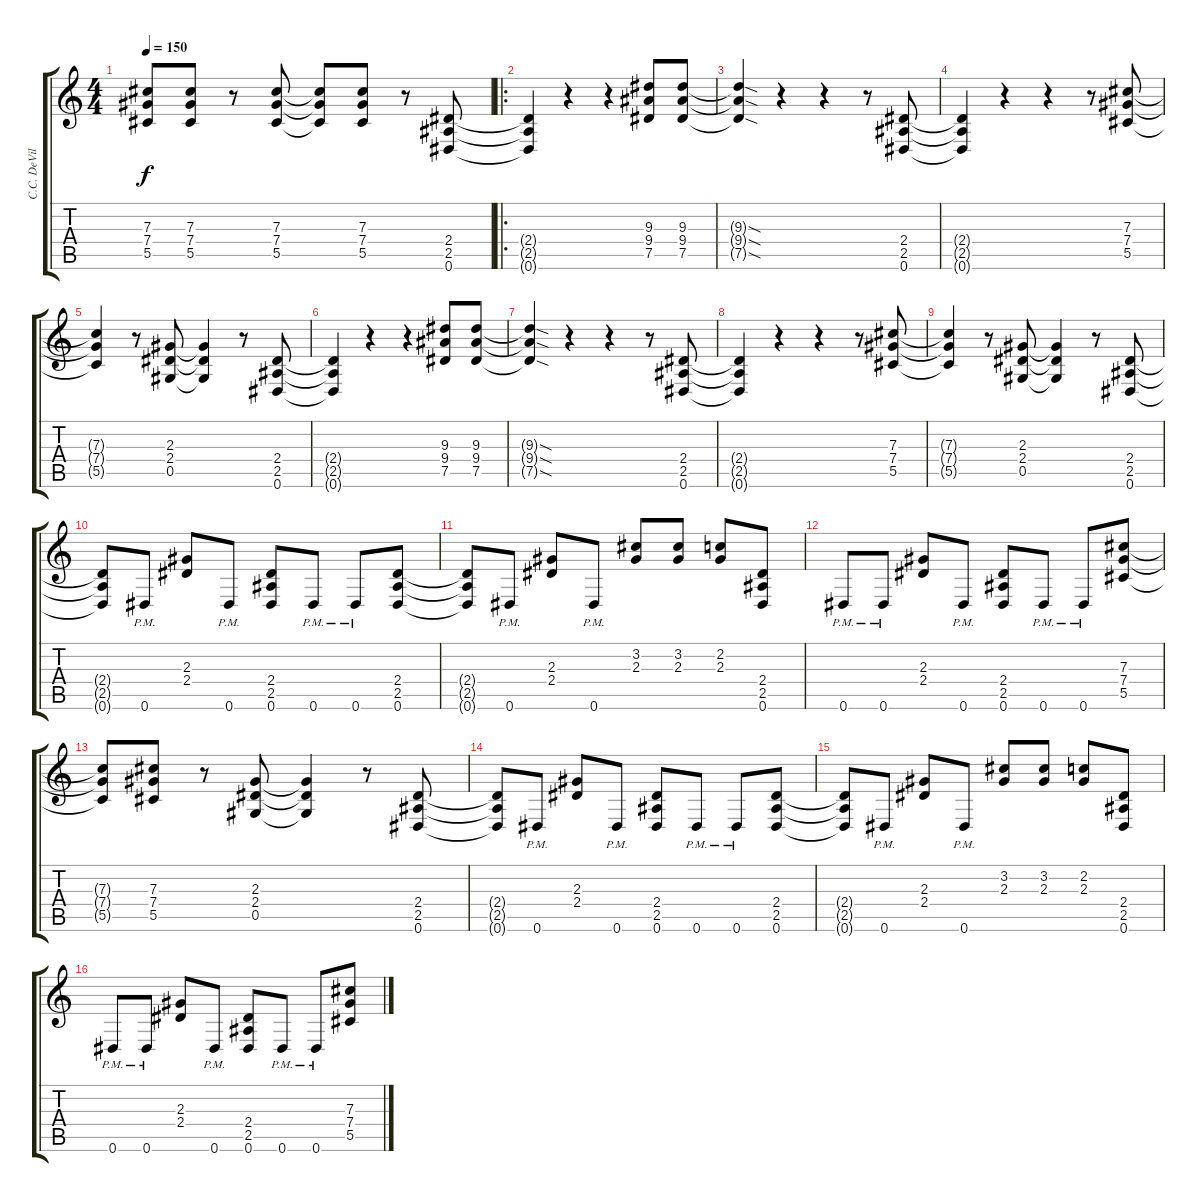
\track ("C.C. DeVille - Rhytm" "C.C. DeVil") {instrument overdrivenguitar}
\staff {score tabs}
\tuning (Eb4 Bb3 Gb3 Db3 Ab2 Eb2) {hide}
\ts (4 4)
\tempo 150
\clef g2
\ks c
(7.3{t} 7.4{t} 5.5{t}).8{dy f} (7.3 7.4 5.5).8 r.8 (7.3 7.4 5.5).8 (7.3{t} 7.4{t} 5.5{t}).8 (7.3 7.4 5.5).8 r.8 (2.4 2.5 0.6).8 |
\ro
(2.4{t} 2.5{t} 0.6{t}).4 r.4 r.4 (9.3 9.4 7.5).8 (9.3 9.4 7.5).8 |
(9.3{sod t} 9.4{sod t} 7.5{sod t}).4 r.4 r.4 r.8 (2.4 2.5 0.6).8 |
(2.4{t} 2.5{t} 0.6{t}).4 r.4 r.4 r.8 (7.3 7.4 5.5).8 |
(7.3{t} 7.4{t} 5.5{t}).4 r.8 (2.3 2.4 0.5).8 (2.3{t} 2.4{t} 0.5{t}).4 r.8 (2.4 2.5 0.6).8 |
(2.4{t} 2.5{t} 0.6{t}).4 r.4 r.4 (9.3 9.4 7.5).8 (9.3 9.4 7.5).8 |
(9.3{sod t} 9.4{sod t} 7.5{sod t}).4 r.4 r.4 r.8 (2.4 2.5 0.6).8 |
(2.4{t} 2.5{t} 0.6{t}).4 r.4 r.4 r.8 (7.3 7.4 5.5).8 |
(7.3{t} 7.4{t} 5.5{t}).4 r.8 (2.3 2.4 0.5).8 (2.3{t} 2.4{t} 0.5{t}).4 r.8 (2.4 2.5 0.6).8 |
(2.4{t} 2.5{t} 0.6{t}).8 0.6{pm}.8 (2.3 2.4).8 0.6{pm}.8 (2.4 2.5 0.6).8 0.6{pm}.8 0.6{pm}.8 (2.4 2.5 0.6).8 |
(2.4{t} 2.5{t} 0.6{t}).8 0.6{pm}.8 (2.3 2.4).8 0.6{pm}.8 (3.2 2.3).8 (3.2 2.3).8 (2.2 2.3).8 (2.4 2.5 0.6).8 |
0.6{pm}.8 0.6{pm}.8 (2.3 2.4).8 0.6{pm}.8 (2.4 2.5 0.6).8 0.6{pm}.8 0.6{pm}.8 (7.3 7.4 5.5).8 |
(7.3{t} 7.4{t} 5.5{t}).8 (7.3 7.4 5.5).8 r.8 (2.3 2.4 0.5).8 (2.3{t} 2.4{t} 0.5{t}).4 r.8 (2.4 2.5 0.6).8 |
(2.4{t} 2.5{t} 0.6{t}).8 0.6{pm}.8 (2.3 2.4).8 0.6{pm}.8 (2.4 2.5 0.6).8 0.6{pm}.8 0.6{pm}.8 (2.4 2.5 0.6).8 |
(2.4{t} 2.5{t} 0.6{t}).8 0.6{pm}.8 (2.3 2.4).8 0.6{pm}.8 (3.2 2.3).8 (3.2 2.3).8 (2.2 2.3).8 (2.4 2.5 0.6).8 |
0.6{pm}.8 0.6{pm}.8 (2.3 2.4).8 0.6{pm}.8 (2.4 2.5 0.6).8 0.6{pm}.8 0.6{pm}.8 (7.3 7.4 5.5).8
